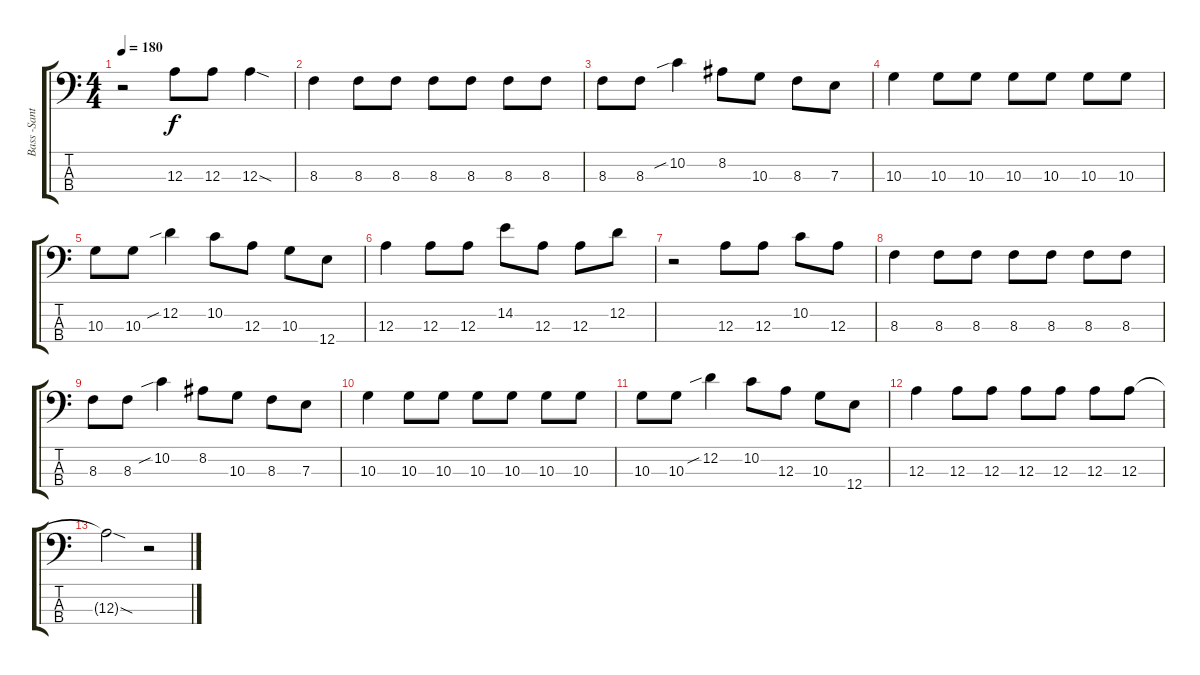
\track ("Bass -Santi Rubio" "Bass -Sant") {instrument electricbassfinger}
\staff {score tabs}
\tuning (G2 D2 A1 E1) {hide}
\ts (4 4)
\tempo 180
\clef f4
\ks c
r.2{dy f} 12.3.8 12.3.8 12.3{sod}.4 |
8.3.4 8.3.8 8.3.8 8.3.8 8.3.8 8.3.8 8.3.8 |
8.3.8 8.3.8 10.2{sib}.4 8.2.8 10.3.8 8.3.8 7.3.8 |
10.3.4 10.3.8 10.3.8 10.3.8 10.3.8 10.3.8 10.3.8 |
10.3.8 10.3.8 12.2{sib}.4 10.2.8 12.3.8 10.3.8 12.4.8 |
12.3.4 12.3.8 12.3.8 14.2.8 12.3.8 12.3.8 12.2.8 |
r.2 12.3.8 12.3.8 10.2.8 12.3.8 |
8.3.4 8.3.8 8.3.8 8.3.8 8.3.8 8.3.8 8.3.8 |
8.3.8 8.3.8 10.2{sib}.4 8.2.8 10.3.8 8.3.8 7.3.8 |
10.3.4 10.3.8 10.3.8 10.3.8 10.3.8 10.3.8 10.3.8 |
10.3.8 10.3.8 12.2{sib}.4 10.2.8 12.3.8 10.3.8 12.4.8 |
12.3.4 12.3.8 12.3.8 12.3.8 12.3.8 12.3.8 12.3.8 |
12.3{sod t}.2 r.2
